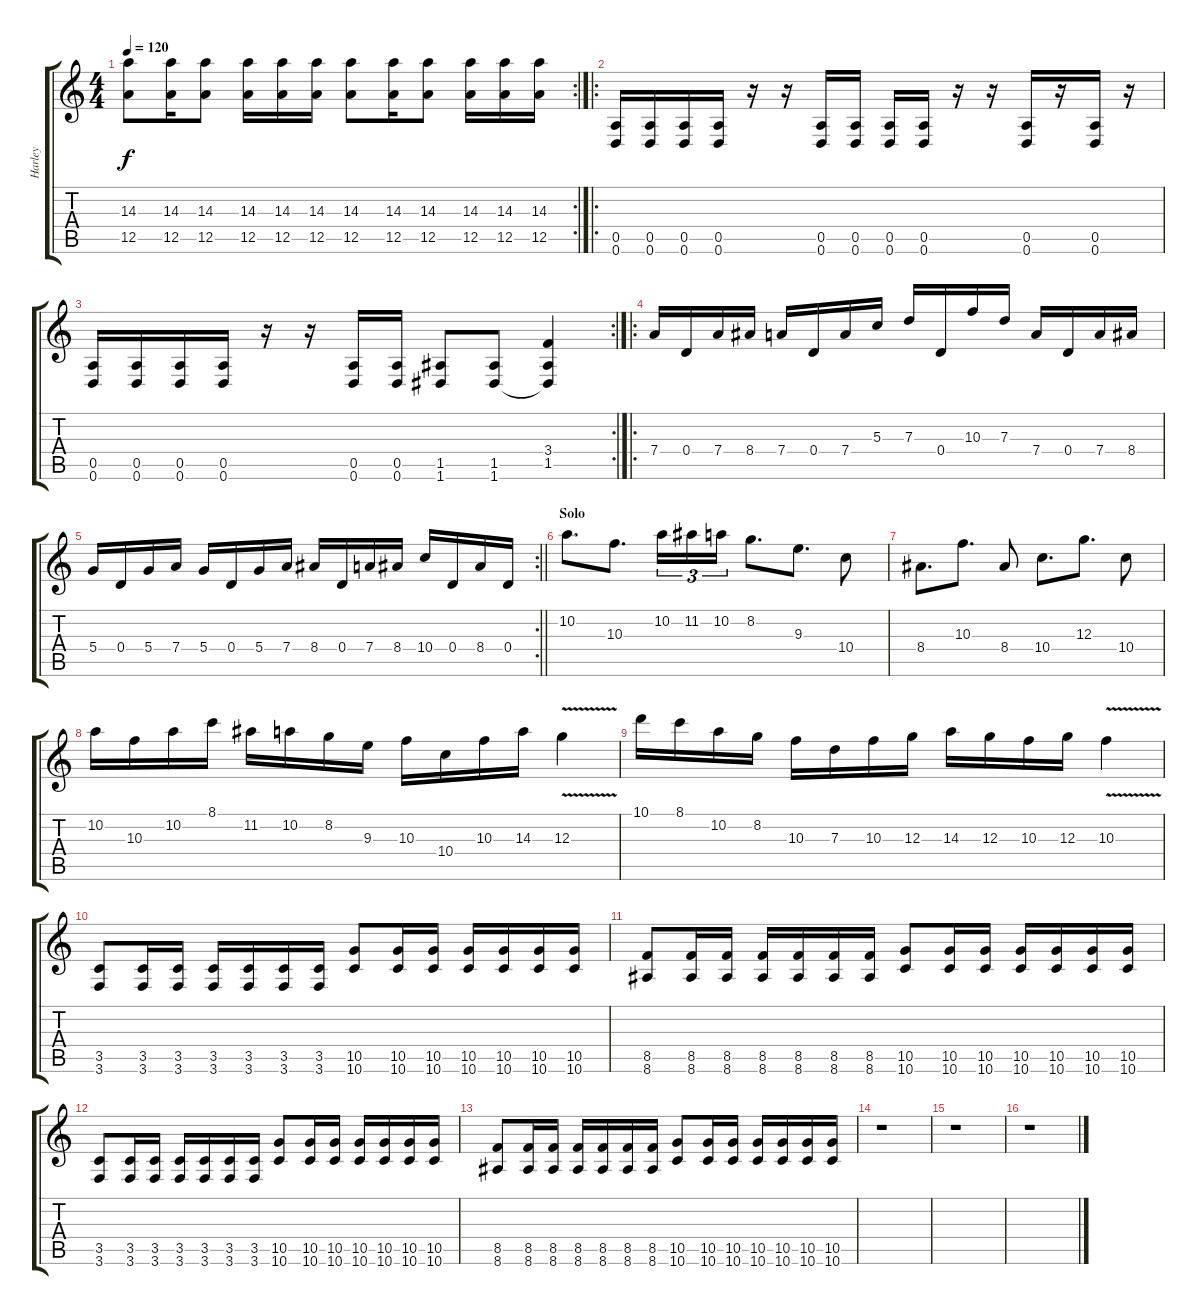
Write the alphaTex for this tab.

\track ("Harley" "Harley") {instrument distortionguitar}
\staff {score tabs}
\tuning (E4 B3 G3 D3 A2 D2) {hide}
\rc 2
\ts (4 4)
\tempo 120
\clef g2
\ks c
(14.3 12.5).8{dy f} (14.3 12.5).16 (14.3 12.5).8 (14.3 12.5).16 (14.3 12.5).16 (14.3 12.5).16 (14.3 12.5).8 (14.3 12.5).16 (14.3 12.5).8 (14.3 12.5).16 (14.3 12.5).16 (14.3 12.5).16 |
\ro
(0.5 0.6).16 (0.5 0.6).16 (0.5 0.6).16 (0.5 0.6).16 r.16 r.16 (0.5 0.6).16 (0.5 0.6).16 (0.5 0.6).16 (0.5 0.6).16 r.16 r.16 (0.5 0.6).16 r.16 (0.5 0.6).16 r.16 |
\rc 2
(0.5 0.6).16 (0.5 0.6).16 (0.5 0.6).16 (0.5 0.6).16 r.16 r.16 (0.5 0.6).16 (0.5 0.6).16 (1.5 1.6).8 (1.5 1.6).8 (3.4 1.5 1.6{t}).4 |
\ro
7.4.16 0.4.16 7.4.16 8.4.16 7.4.16 0.4.16 7.4.16 5.3.16 7.3.16 0.4.16 10.3.16 7.3.16 7.4.16 0.4.16 7.4.16 8.4.16 |
\rc 2
\barLineRight lightlight
5.4.16 0.4.16 5.4.16 7.4.16 5.4.16 0.4.16 5.4.16 7.4.16 8.4.16 0.4.16 7.4.16 8.4.16 10.4.16 0.4.16 8.4.16 0.4.16 |
\section ("" "Solo")
10.2.8{d volume 10} 10.3.8{d} 10.2.16{tu (3 2)} 11.2.16{tu (3 2)} 10.2.16{tu (3 2)} 8.2.8{d} 9.3.8{d} 10.4.8 |
8.4.8{d} 10.3.8{d} 8.4.8 10.4.8{d} 12.3.8{d} 10.4.8 |
10.2.16 10.3.16 10.2.16 8.1.16 11.2.16 10.2.16 8.2.16 9.3.16 10.3.16 10.4.16 10.3.16 14.3.16 12.3{v}.4 |
10.1.16 8.1.16 10.2.16 8.2.16 10.3.16 7.3.16 10.3.16 12.3.16 14.3.16 12.3.16 10.3.16 12.3.16 10.3{v}.4 |
(3.5 3.6).8 (3.5 3.6).16 (3.5 3.6).16 (3.5 3.6).16 (3.5 3.6).16 (3.5 3.6).16 (3.5 3.6).16 (10.5 10.6).8 (10.5 10.6).16 (10.5 10.6).16 (10.5 10.6).16 (10.5 10.6).16 (10.5 10.6).16 (10.5 10.6).16 |
(8.5 8.6).8 (8.5 8.6).16 (8.5 8.6).16 (8.5 8.6).16 (8.5 8.6).16 (8.5 8.6).16 (8.5 8.6).16 (10.5 10.6).8 (10.5 10.6).16 (10.5 10.6).16 (10.5 10.6).16 (10.5 10.6).16 (10.5 10.6).16 (10.5 10.6).16 |
(3.5 3.6).8 (3.5 3.6).16 (3.5 3.6).16 (3.5 3.6).16 (3.5 3.6).16 (3.5 3.6).16 (3.5 3.6).16 (10.5 10.6).8 (10.5 10.6).16 (10.5 10.6).16 (10.5 10.6).16 (10.5 10.6).16 (10.5 10.6).16 (10.5 10.6).16 |
(8.5 8.6).8 (8.5 8.6).16 (8.5 8.6).16 (8.5 8.6).16 (8.5 8.6).16 (8.5 8.6).16 (8.5 8.6).16 (10.5 10.6).8 (10.5 10.6).16 (10.5 10.6).16 (10.5 10.6).16 (10.5 10.6).16 (10.5 10.6).16 (10.5 10.6).16 |
r.1 |
r.1 |
r.1
